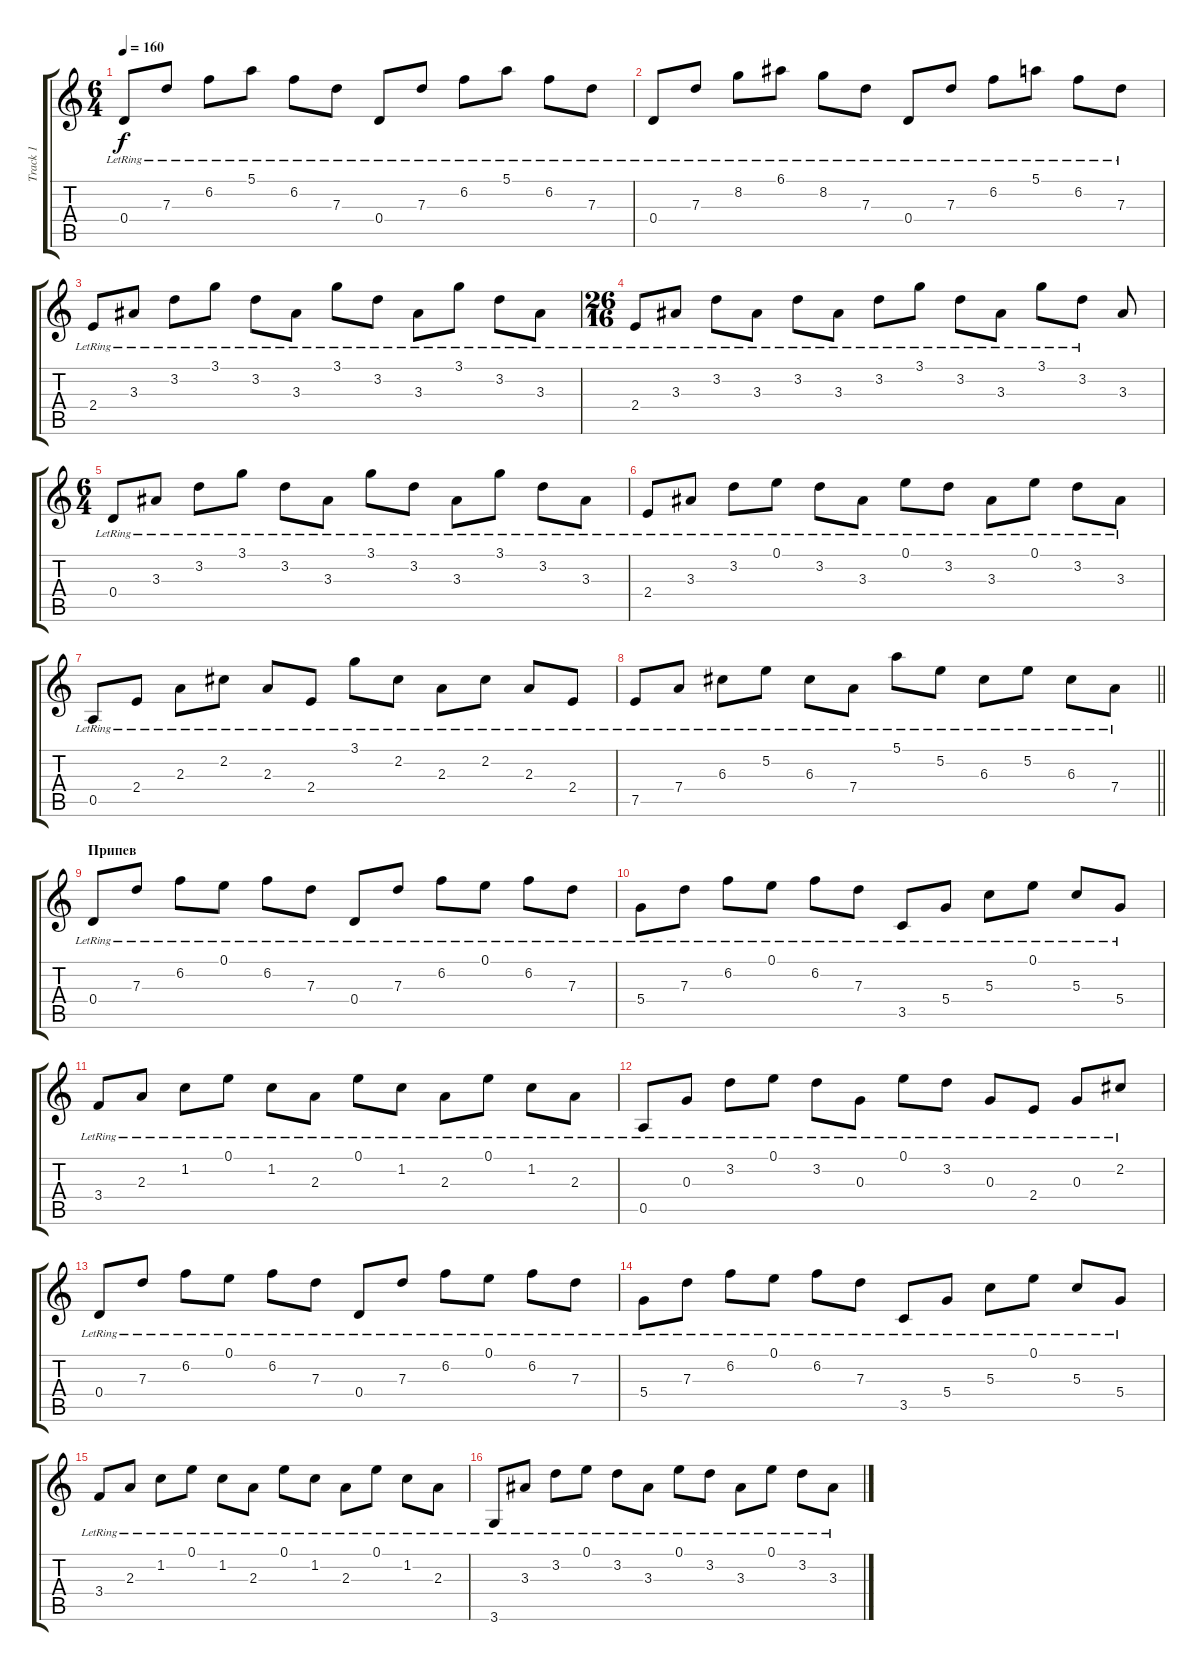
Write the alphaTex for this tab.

\track ("Track 1" "Track 1") {instrument acousticguitarsteel}
\staff {score tabs}
\tuning (E4 B3 G3 D3 A2 E2) {hide}
\ts (6 4)
\tempo 160
\clef g2
\ks c
0.4{lr}.8{dy f} 7.3{lr}.8 6.2{lr}.8 5.1{lr}.8 6.2{lr}.8 7.3{lr}.8 0.4{lr}.8 7.3{lr}.8 6.2{lr}.8 5.1{lr}.8 6.2{lr}.8 7.3{lr}.8 |
0.4{lr}.8 7.3{lr}.8 8.2{lr}.8 6.1{lr}.8 8.2{lr}.8 7.3{lr}.8 0.4{lr}.8 7.3{lr}.8 6.2{lr}.8 5.1{lr}.8 6.2{lr}.8 7.3{lr}.8 |
2.4{lr}.8 3.3{lr}.8 3.2{lr}.8 3.1{lr}.8 3.2{lr}.8 3.3{lr}.8 3.1{lr}.8 3.2{lr}.8 3.3{lr}.8 3.1{lr}.8 3.2{lr}.8 3.3{lr}.8 |
\ts (26 16)
2.4{lr}.8 3.3{lr}.8 3.2{lr}.8 3.3{lr}.8 3.2{lr}.8 3.3{lr}.8 3.2{lr}.8 3.1{lr}.8 3.2{lr}.8 3.3{lr}.8 3.1{lr}.8 3.2{lr}.8 3.3.8 |
\ts (6 4)
0.4{lr}.8 3.3{lr}.8 3.2{lr}.8 3.1{lr}.8 3.2{lr}.8 3.3{lr}.8 3.1{lr}.8 3.2{lr}.8 3.3{lr}.8 3.1{lr}.8 3.2{lr}.8 3.3{lr}.8 |
2.4{lr}.8 3.3{lr}.8 3.2{lr}.8 0.1{lr}.8 3.2{lr}.8 3.3{lr}.8 0.1{lr}.8 3.2{lr}.8 3.3{lr}.8 0.1{lr}.8 3.2{lr}.8 3.3{lr}.8 |
0.5{lr}.8 2.4{lr}.8 2.3{lr}.8 2.2{lr}.8 2.3{lr}.8 2.4{lr}.8 3.1{lr}.8 2.2{lr}.8 2.3{lr}.8 2.2{lr}.8 2.3{lr}.8 2.4{lr}.8 |
\barLineRight lightlight
7.5{lr}.8 7.4{lr}.8 6.3{lr}.8 5.2{lr}.8 6.3{lr}.8 7.4{lr}.8 5.1{lr}.8 5.2{lr}.8 6.3{lr}.8 5.2{lr}.8 6.3{lr}.8 7.4{lr}.8 |
\section ("" "Припев")
0.4{lr}.8 7.3{lr}.8 6.2{lr}.8 0.1{lr}.8 6.2{lr}.8 7.3{lr}.8 0.4{lr}.8 7.3{lr}.8 6.2{lr}.8 0.1{lr}.8 6.2{lr}.8 7.3{lr}.8 |
5.4{lr}.8 7.3{lr}.8 6.2{lr}.8 0.1{lr}.8 6.2{lr}.8 7.3{lr}.8 3.5{lr}.8 5.4{lr}.8 5.3{lr}.8 0.1{lr}.8 5.3{lr}.8 5.4{lr}.8 |
3.4{lr}.8 2.3{lr}.8 1.2{lr}.8 0.1{lr}.8 1.2{lr}.8 2.3{lr}.8 0.1{lr}.8 1.2{lr}.8 2.3{lr}.8 0.1{lr}.8 1.2{lr}.8 2.3{lr}.8 |
0.5{lr}.8 0.3{lr}.8 3.2{lr}.8 0.1{lr}.8 3.2{lr}.8 0.3{lr}.8 0.1{lr}.8 3.2{lr}.8 0.3{lr}.8 2.4{lr}.8 0.3{lr}.8 2.2{lr}.8 |
0.4{lr}.8 7.3{lr}.8 6.2{lr}.8 0.1{lr}.8 6.2{lr}.8 7.3{lr}.8 0.4{lr}.8 7.3{lr}.8 6.2{lr}.8 0.1{lr}.8 6.2{lr}.8 7.3{lr}.8 |
5.4{lr}.8 7.3{lr}.8 6.2{lr}.8 0.1{lr}.8 6.2{lr}.8 7.3{lr}.8 3.5{lr}.8 5.4{lr}.8 5.3{lr}.8 0.1{lr}.8 5.3{lr}.8 5.4{lr}.8 |
3.4{lr}.8 2.3{lr}.8 1.2{lr}.8 0.1{lr}.8 1.2{lr}.8 2.3{lr}.8 0.1{lr}.8 1.2{lr}.8 2.3{lr}.8 0.1{lr}.8 1.2{lr}.8 2.3{lr}.8 |
3.6{lr}.8 3.3{lr}.8 3.2{lr}.8 0.1{lr}.8 3.2{lr}.8 3.3{lr}.8 0.1{lr}.8 3.2{lr}.8 3.3{lr}.8 0.1{lr}.8 3.2{lr}.8 3.3{lr}.8
